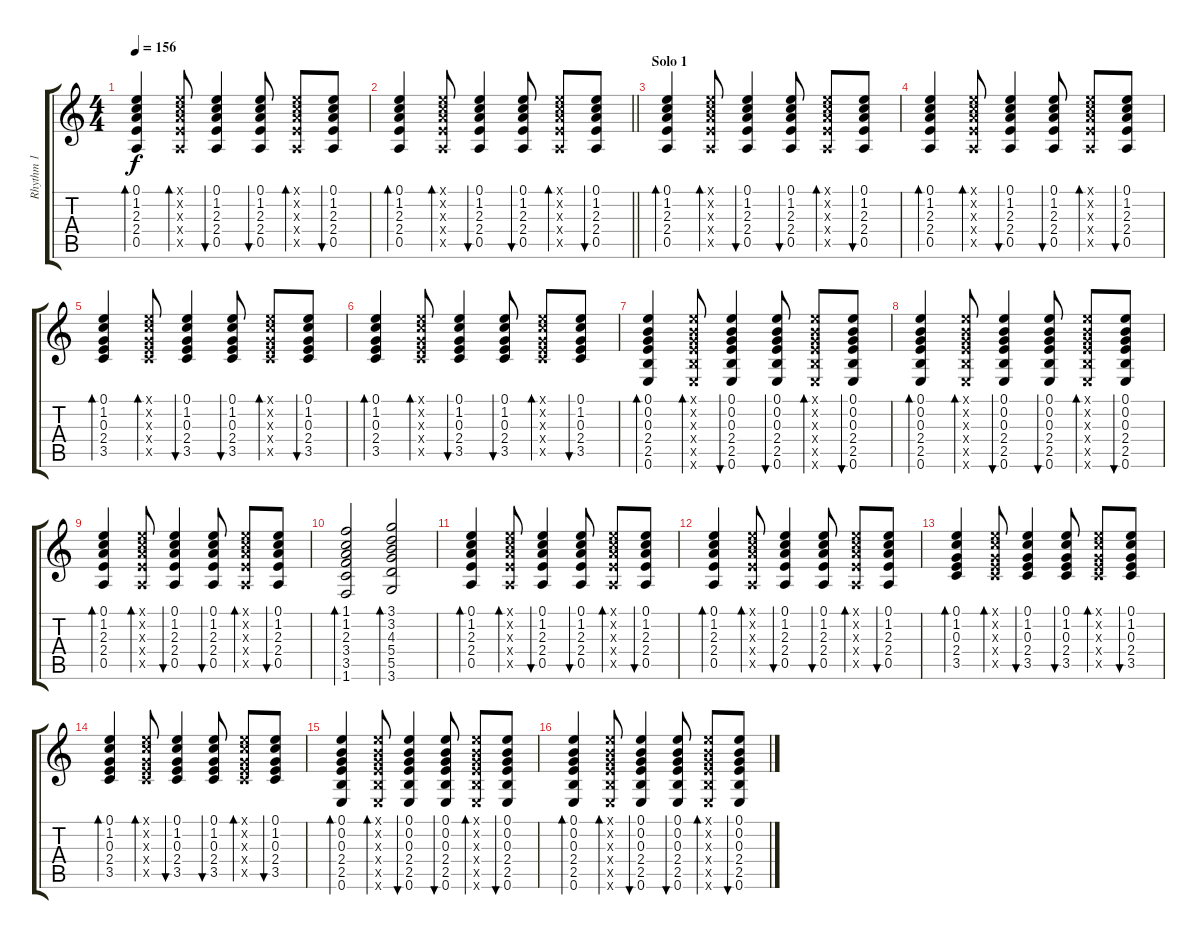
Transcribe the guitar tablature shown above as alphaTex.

\track ("Rhythm 1" "Rhythm 1") {instrument acousticguitarsteel}
\staff {score tabs}
\tuning (E4 B3 G3 D3 A2 E2) {hide}
\ts (4 4)
\tempo 156
\clef g2
\ks c
(0.1 1.2 2.3 2.4 0.5).4{bd 60 dy f instrument acousticguitarsteel} (0.1{x} 1.2{x} 2.3{x} 2.4{x} 0.5{x}).8{bd 60} (0.1 1.2 2.3 2.4 0.5).4{bu 60} (0.1 1.2 2.3 2.4 0.5).8{bu 60} (0.1{x} 1.2{x} 2.3{x} 2.4{x} 0.5{x}).8{bd 60} (0.1 1.2 2.3 2.4 0.5).8{bu 60} |
\barLineRight lightlight
(0.1 1.2 2.3 2.4 0.5).4{bd 60} (0.1{x} 1.2{x} 2.3{x} 2.4{x} 0.5{x}).8{bd 60} (0.1 1.2 2.3 2.4 0.5).4{bu 60} (0.1 1.2 2.3 2.4 0.5).8{bu 60} (0.1{x} 1.2{x} 2.3{x} 2.4{x} 0.5{x}).8{bd 60} (0.1 1.2 2.3 2.4 0.5).8{bu 60} |
\section ("" "Solo 1")
(0.1 1.2 2.3 2.4 0.5).4{bd 60} (0.1{x} 1.2{x} 2.3{x} 2.4{x} 0.5{x}).8{bd 60} (0.1 1.2 2.3 2.4 0.5).4{bu 60} (0.1 1.2 2.3 2.4 0.5).8{bu 60} (0.1{x} 1.2{x} 2.3{x} 2.4{x} 0.5{x}).8{bd 60} (0.1 1.2 2.3 2.4 0.5).8{bu 60} |
(0.1 1.2 2.3 2.4 0.5).4{bd 60} (0.1{x} 1.2{x} 2.3{x} 2.4{x} 0.5{x}).8{bd 60} (0.1 1.2 2.3 2.4 0.5).4{bu 60} (0.1 1.2 2.3 2.4 0.5).8{bu 60} (0.1{x} 1.2{x} 2.3{x} 2.4{x} 0.5{x}).8{bd 60} (0.1 1.2 2.3 2.4 0.5).8{bu 60} |
(0.1 1.2 0.3 2.4 3.5).4{bd 60} (0.1{x} 1.2{x} 0.3{x} 2.4{x} 3.5{x}).8{bd 60} (0.1 1.2 0.3 2.4 3.5).4{bu 60} (0.1 1.2 0.3 2.4 3.5).8{bu 60} (0.1{x} 1.2{x} 0.3{x} 2.4{x} 3.5{x}).8{bd 60} (0.1 1.2 0.3 2.4 3.5).8{bu 60} |
(0.1 1.2 0.3 2.4 3.5).4{bd 60} (0.1{x} 1.2{x} 0.3{x} 2.4{x} 3.5{x}).8{bd 60} (0.1 1.2 0.3 2.4 3.5).4{bu 60} (0.1 1.2 0.3 2.4 3.5).8{bu 60} (0.1{x} 1.2{x} 0.3{x} 2.4{x} 3.5{x}).8{bd 60} (0.1 1.2 0.3 2.4 3.5).8{bu 60} |
(0.1 0.2 0.3 2.4 2.5 0.6).4{bd 60} (0.1{x} 0.2{x} 0.3{x} 2.4{x} 2.5{x} 0.6{x}).8{bd 60} (0.1 0.2 0.3 2.4 2.5 0.6).4{bu 60} (0.1 0.2 0.3 2.4 2.5 0.6).8{bu 60} (0.1{x} 0.2{x} 0.3{x} 2.4{x} 2.5{x} 0.6{x}).8{bd 60} (0.1 0.2 0.3 2.4 2.5 0.6).8{bu 60} |
(0.1 0.2 0.3 2.4 2.5 0.6).4{bd 60} (0.1{x} 0.2{x} 0.3{x} 2.4{x} 2.5{x} 0.6{x}).8{bd 60} (0.1 0.2 0.3 2.4 2.5 0.6).4{bu 60} (0.1 0.2 0.3 2.4 2.5 0.6).8{bu 60} (0.1{x} 0.2{x} 0.3{x} 2.4{x} 2.5{x} 0.6{x}).8{bd 60} (0.1 0.2 0.3 2.4 2.5 0.6).8{bu 60} |
(0.1 1.2 2.3 2.4 0.5).4{bd 60} (0.1{x} 1.2{x} 2.3{x} 2.4{x} 0.5{x}).8{bd 60} (0.1 1.2 2.3 2.4 0.5).4{bu 60} (0.1 1.2 2.3 2.4 0.5).8{bu 60} (0.1{x} 1.2{x} 2.3{x} 2.4{x} 0.5{x}).8{bd 60} (0.1 1.2 2.3 2.4 0.5).8{bu 60} |
(1.1 1.2 2.3 3.4 3.5 1.6).2{bd 120} (3.1 3.2 4.3 5.4 5.5 3.6).2{bd 120} |
(0.1 1.2 2.3 2.4 0.5).4{bd 60} (0.1{x} 1.2{x} 2.3{x} 2.4{x} 0.5{x}).8{bd 60} (0.1 1.2 2.3 2.4 0.5).4{bu 60} (0.1 1.2 2.3 2.4 0.5).8{bu 60} (0.1{x} 1.2{x} 2.3{x} 2.4{x} 0.5{x}).8{bd 60} (0.1 1.2 2.3 2.4 0.5).8{bu 60} |
(0.1 1.2 2.3 2.4 0.5).4{bd 60} (0.1{x} 1.2{x} 2.3{x} 2.4{x} 0.5{x}).8{bd 60} (0.1 1.2 2.3 2.4 0.5).4{bu 60} (0.1 1.2 2.3 2.4 0.5).8{bu 60} (0.1{x} 1.2{x} 2.3{x} 2.4{x} 0.5{x}).8{bd 60} (0.1 1.2 2.3 2.4 0.5).8{bu 60} |
(0.1 1.2 0.3 2.4 3.5).4{bd 60} (0.1{x} 1.2{x} 0.3{x} 2.4{x} 3.5{x}).8{bd 60} (0.1 1.2 0.3 2.4 3.5).4{bu 60} (0.1 1.2 0.3 2.4 3.5).8{bu 60} (0.1{x} 1.2{x} 0.3{x} 2.4{x} 3.5{x}).8{bd 60} (0.1 1.2 0.3 2.4 3.5).8{bu 60} |
(0.1 1.2 0.3 2.4 3.5).4{bd 60} (0.1{x} 1.2{x} 0.3{x} 2.4{x} 3.5{x}).8{bd 60} (0.1 1.2 0.3 2.4 3.5).4{bu 60} (0.1 1.2 0.3 2.4 3.5).8{bu 60} (0.1{x} 1.2{x} 0.3{x} 2.4{x} 3.5{x}).8{bd 60} (0.1 1.2 0.3 2.4 3.5).8{bu 60} |
(0.1 0.2 0.3 2.4 2.5 0.6).4{bd 60} (0.1{x} 0.2{x} 0.3{x} 2.4{x} 2.5{x} 0.6{x}).8{bd 60} (0.1 0.2 0.3 2.4 2.5 0.6).4{bu 60} (0.1 0.2 0.3 2.4 2.5 0.6).8{bu 60} (0.1{x} 0.2{x} 0.3{x} 2.4{x} 2.5{x} 0.6{x}).8{bd 60} (0.1 0.2 0.3 2.4 2.5 0.6).8{bu 60} |
(0.1 0.2 0.3 2.4 2.5 0.6).4{bd 60} (0.1{x} 0.2{x} 0.3{x} 2.4{x} 2.5{x} 0.6{x}).8{bd 60} (0.1 0.2 0.3 2.4 2.5 0.6).4{bu 60} (0.1 0.2 0.3 2.4 2.5 0.6).8{bu 60} (0.1{x} 0.2{x} 0.3{x} 2.4{x} 2.5{x} 0.6{x}).8{bd 60} (0.1 0.2 0.3 2.4 2.5 0.6).8{bu 60}
